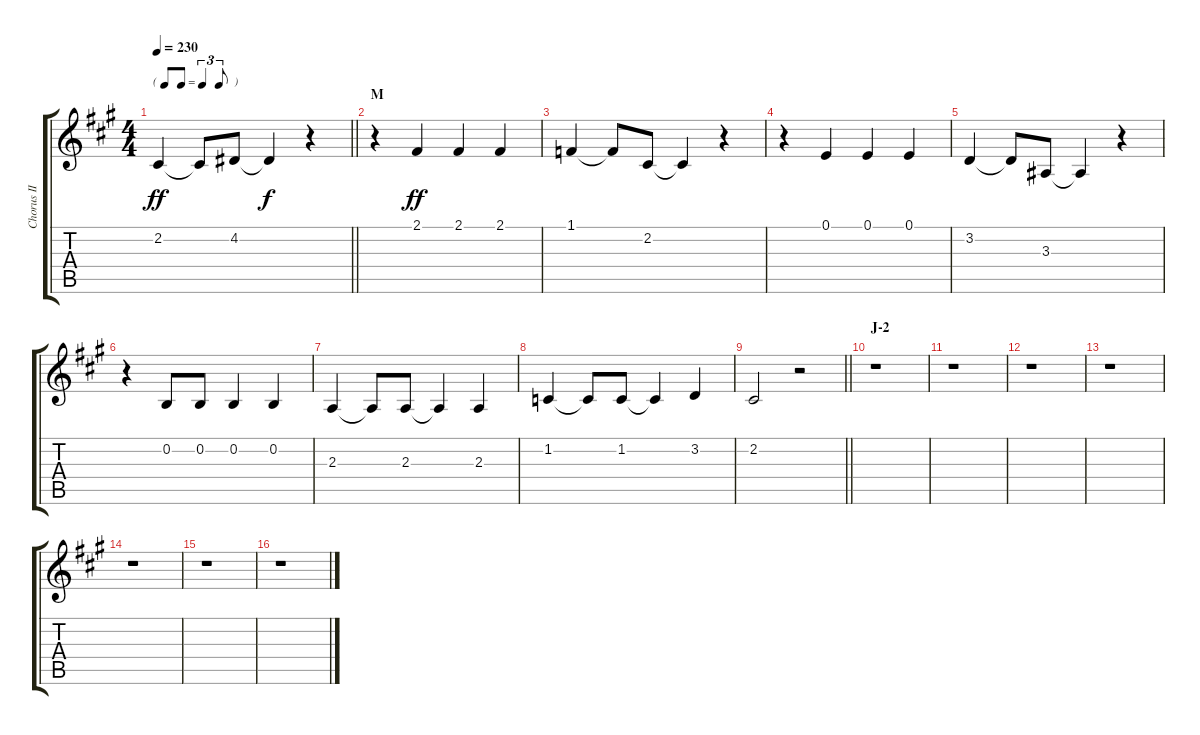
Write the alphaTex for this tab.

\track ("Chorus II" "Chorus II") {instrument voiceoohs}
\staff {score tabs}
\tuning (E4 B3 G3 D3 A2 E2) {hide}
\ts (4 4)
\tf triplet8th
\tempo 230
\clef g2
\barLineRight lightlight
\ks a
2.2.4{dy ff} 2.2{t}.8 4.2.8 4.2{t}.4{dy f} r.4 |
\section ("" "M")
r.4 2.1.4{dy ff} 2.1.4 2.1.4 |
1.1.4 1.1{t}.8 2.2.8 2.2{t}.4 r.4 |
r.4 0.1.4 0.1.4 0.1.4 |
3.2.4 3.2{t}.8 3.3.8 3.3{t}.4 r.4 |
r.4 0.2.8 0.2.8 0.2.4 0.2.4 |
2.3.4 2.3{t}.8 2.3.8 2.3{t}.4 2.3.4 |
1.2.4 1.2{t}.8 1.2.8 1.2{t}.4 3.2.4 |
\barLineRight lightlight
2.2.2 r.2 |
\section ("" "J-2")
r.1 |
r.1 |
r.1 |
r.1 |
r.1 |
r.1 |
r.1
